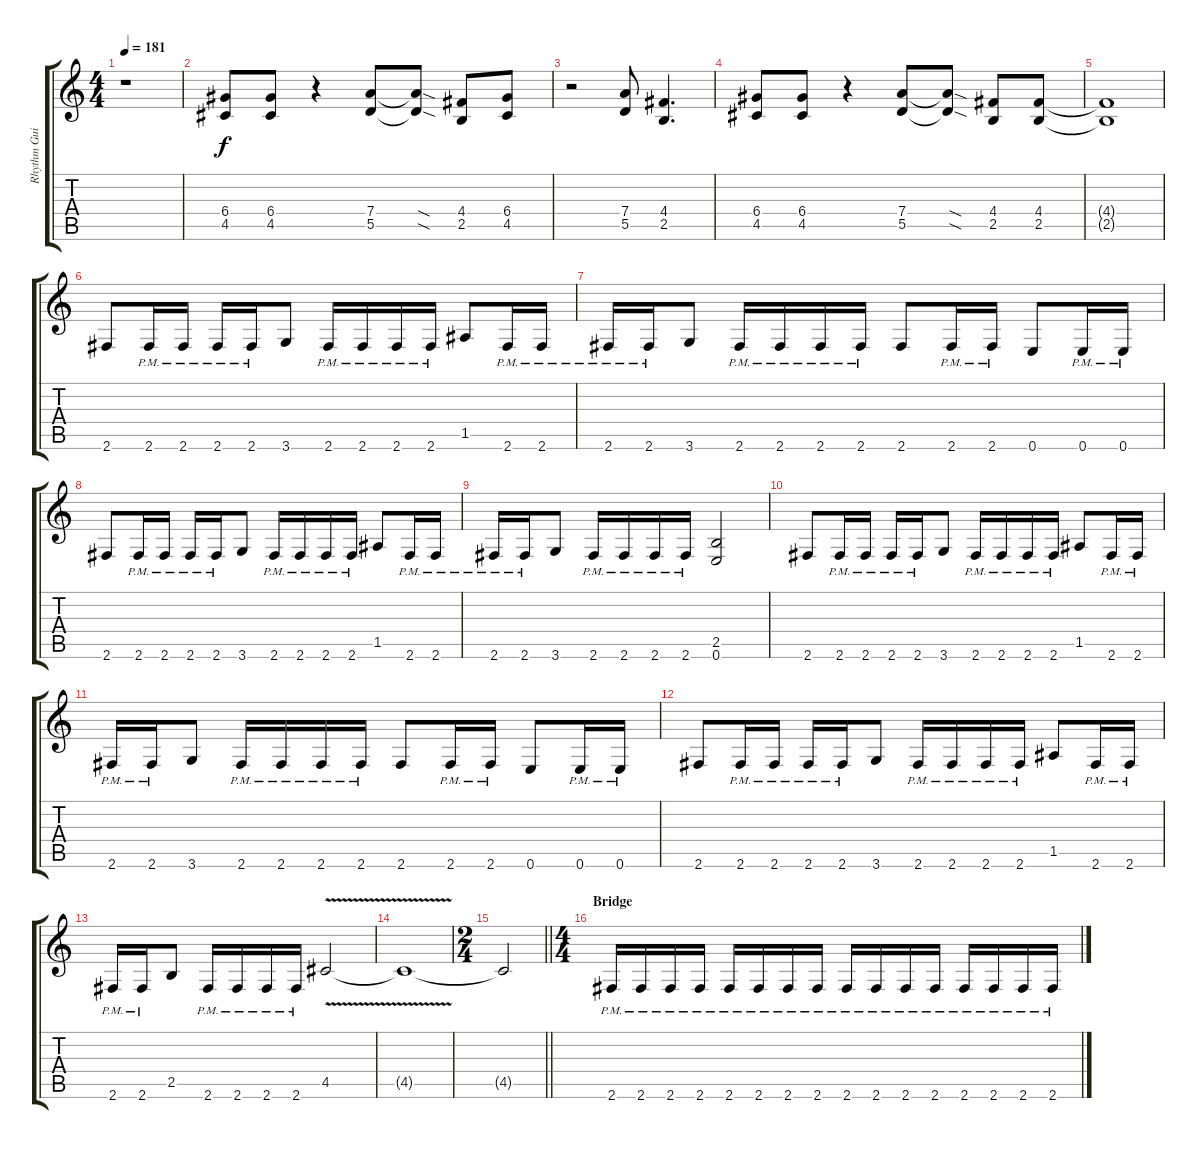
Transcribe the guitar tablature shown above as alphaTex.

\track ("Rhythm Guitar I" "Rhythm Gui") {instrument overdrivenguitar}
\staff {score tabs}
\tuning (E4 B3 G3 D3 A2 E2) {hide}
\ts (4 4)
\tempo 181
\clef g2
\ks c
r.1{dy f} |
(6.4 4.5).8 (6.4 4.5).8 r.4 (7.4 5.5).8 (7.4{sod t} 5.5{sod t}).8 (4.4 2.5).8 (6.4 4.5).8 |
r.2 (7.4 5.5).8 (4.4 2.5).4{d} |
(6.4 4.5).8 (6.4 4.5).8 r.4 (7.4 5.5).8 (7.4{sod t} 5.5{sod t}).8 (4.4 2.5).8 (4.4 2.5).8 |
(4.4{t} 2.5{t}).1 |
2.6.8 2.6{pm}.16 2.6{pm}.16 2.6{pm}.16 2.6{pm}.16 3.6.8 2.6{pm}.16 2.6{pm}.16 2.6{pm}.16 2.6{pm}.16 1.5.8 2.6{pm}.16 2.6{pm}.16 |
2.6{pm}.16 2.6{pm}.16 3.6.8 2.6{pm}.16 2.6{pm}.16 2.6{pm}.16 2.6{pm}.16 2.6.8 2.6{pm}.16 2.6{pm}.16 0.6.8 0.6{pm}.16 0.6{pm}.16 |
2.6.8 2.6{pm}.16 2.6{pm}.16 2.6{pm}.16 2.6{pm}.16 3.6.8 2.6{pm}.16 2.6{pm}.16 2.6{pm}.16 2.6{pm}.16 1.5.8 2.6{pm}.16 2.6{pm}.16 |
2.6{pm}.16 2.6{pm}.16 3.6.8 2.6{pm}.16 2.6{pm}.16 2.6{pm}.16 2.6{pm}.16 (2.5 0.6).2 |
2.6.8 2.6{pm}.16 2.6{pm}.16 2.6{pm}.16 2.6{pm}.16 3.6.8 2.6{pm}.16 2.6{pm}.16 2.6{pm}.16 2.6{pm}.16 1.5.8 2.6{pm}.16 2.6{pm}.16 |
2.6{pm}.16 2.6{pm}.16 3.6.8 2.6{pm}.16 2.6{pm}.16 2.6{pm}.16 2.6{pm}.16 2.6.8 2.6{pm}.16 2.6{pm}.16 0.6.8 0.6{pm}.16 0.6{pm}.16 |
2.6.8 2.6{pm}.16 2.6{pm}.16 2.6{pm}.16 2.6{pm}.16 3.6.8 2.6{pm}.16 2.6{pm}.16 2.6{pm}.16 2.6{pm}.16 1.5.8 2.6{pm}.16 2.6{pm}.16 |
2.6{pm}.16 2.6{pm}.16 2.5.8 2.6{pm}.16 2.6{pm}.16 2.6{pm}.16 2.6{pm}.16 4.5{v}.2 |
4.5{t}.1 |
\ts (2 4)
\barLineRight lightlight
4.5{t}.2 |
\ts (4 4)
\section ("" "Bridge")
2.6{pm}.16 2.6{pm}.16 2.6{pm}.16 2.6{pm}.16 2.6{pm}.16 2.6{pm}.16 2.6{pm}.16 2.6{pm}.16 2.6{pm}.16 2.6{pm}.16 2.6{pm}.16 2.6{pm}.16 2.6{pm}.16 2.6{pm}.16 2.6{pm}.16 2.6{pm}.16
